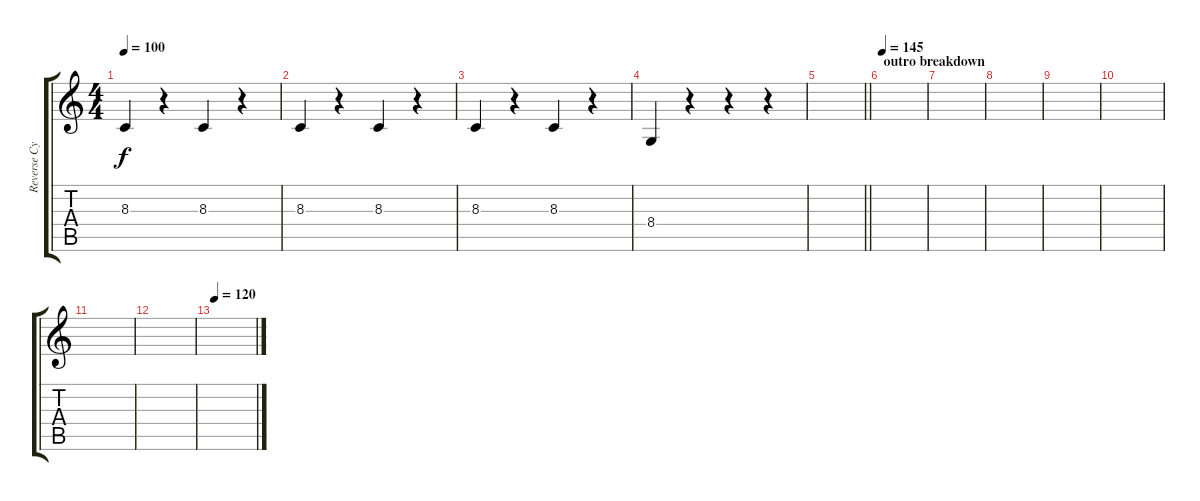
\track ("Reverse Cymbal" "Reverse Cy") {instrument reversecymbal}
\staff {score tabs}
\tuning (Db4 Ab3 E3 B2 Gb2 B1) {hide}
\ts (4 4)
\tempo 100
\clef g2
\ks c
8.3.4{dy f} r.4 8.3.4 r.4 |
8.3.4 r.4 8.3.4 r.4 |
8.3.4 r.4 8.3.4 r.4 |
8.4.4 r.4 r.4 r.4 |
\barLineRight lightlight
|
\section ("" "outro breakdown")
\tempo 145
|
|
|
|
|
|
|
\tempo 120
